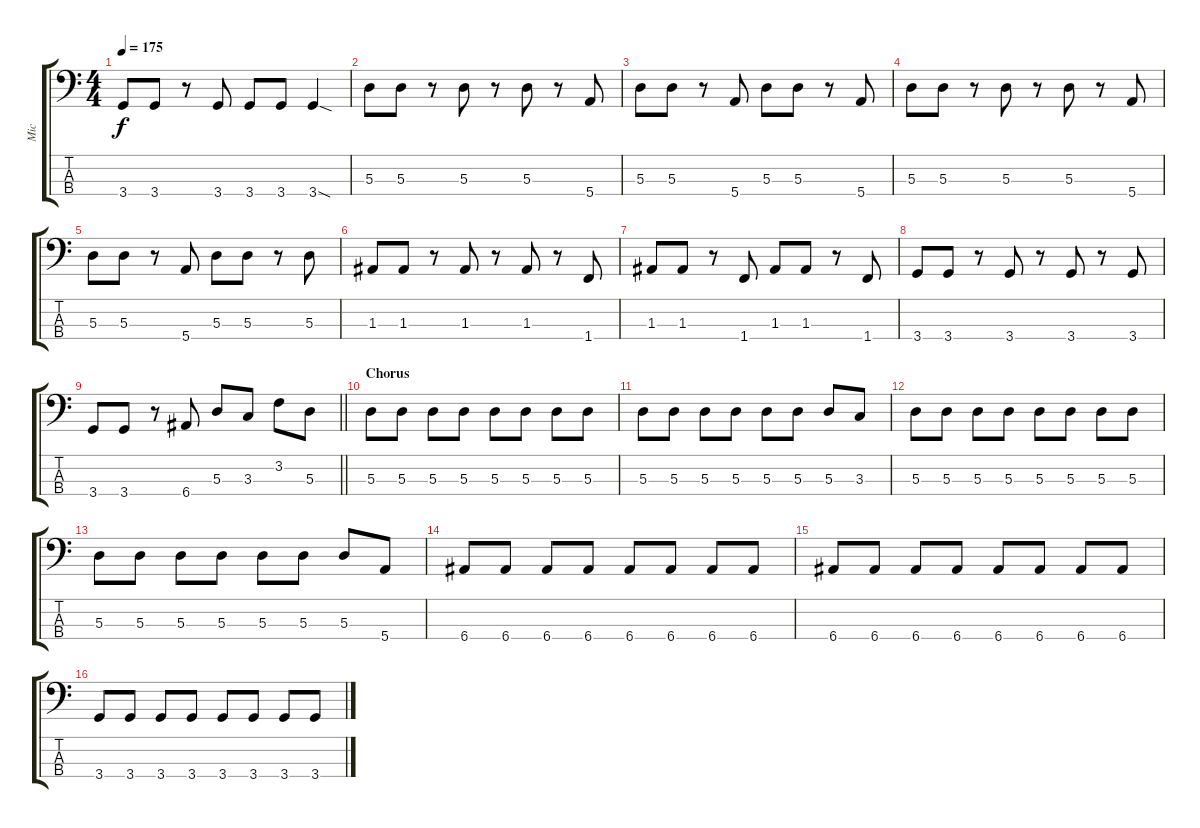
\track ("Mic" "Mic") {instrument electricbassfinger}
\staff {score tabs}
\tuning (G2 D2 A1 E1) {hide}
\ts (4 4)
\tempo 175
\clef f4
\ks c
3.4.8{dy f} 3.4.8 r.8 3.4.8 3.4.8 3.4.8 3.4{sod}.4 |
5.3.8 5.3.8 r.8 5.3.8 r.8 5.3.8 r.8 5.4.8 |
5.3.8 5.3.8 r.8 5.4.8 5.3.8 5.3.8 r.8 5.4.8 |
5.3.8 5.3.8 r.8 5.3.8 r.8 5.3.8 r.8 5.4.8 |
5.3.8 5.3.8 r.8 5.4.8 5.3.8 5.3.8 r.8 5.3.8 |
1.3.8 1.3.8 r.8 1.3.8 r.8 1.3.8 r.8 1.4.8 |
1.3.8 1.3.8 r.8 1.4.8 1.3.8 1.3.8 r.8 1.4.8 |
3.4.8 3.4.8 r.8 3.4.8 r.8 3.4.8 r.8 3.4.8 |
\barLineRight lightlight
3.4.8 3.4.8 r.8 6.4.8 5.3.8 3.3.8 3.2.8 5.3.8 |
\section ("" "Chorus")
5.3.8 5.3.8 5.3.8 5.3.8 5.3.8 5.3.8 5.3.8 5.3.8 |
5.3.8 5.3.8 5.3.8 5.3.8 5.3.8 5.3.8 5.3.8 3.3.8 |
5.3.8 5.3.8 5.3.8 5.3.8 5.3.8 5.3.8 5.3.8 5.3.8 |
5.3.8 5.3.8 5.3.8 5.3.8 5.3.8 5.3.8 5.3.8 5.4.8 |
6.4.8 6.4.8 6.4.8 6.4.8 6.4.8 6.4.8 6.4.8 6.4.8 |
6.4.8 6.4.8 6.4.8 6.4.8 6.4.8 6.4.8 6.4.8 6.4.8 |
3.4.8 3.4.8 3.4.8 3.4.8 3.4.8 3.4.8 3.4.8 3.4.8
